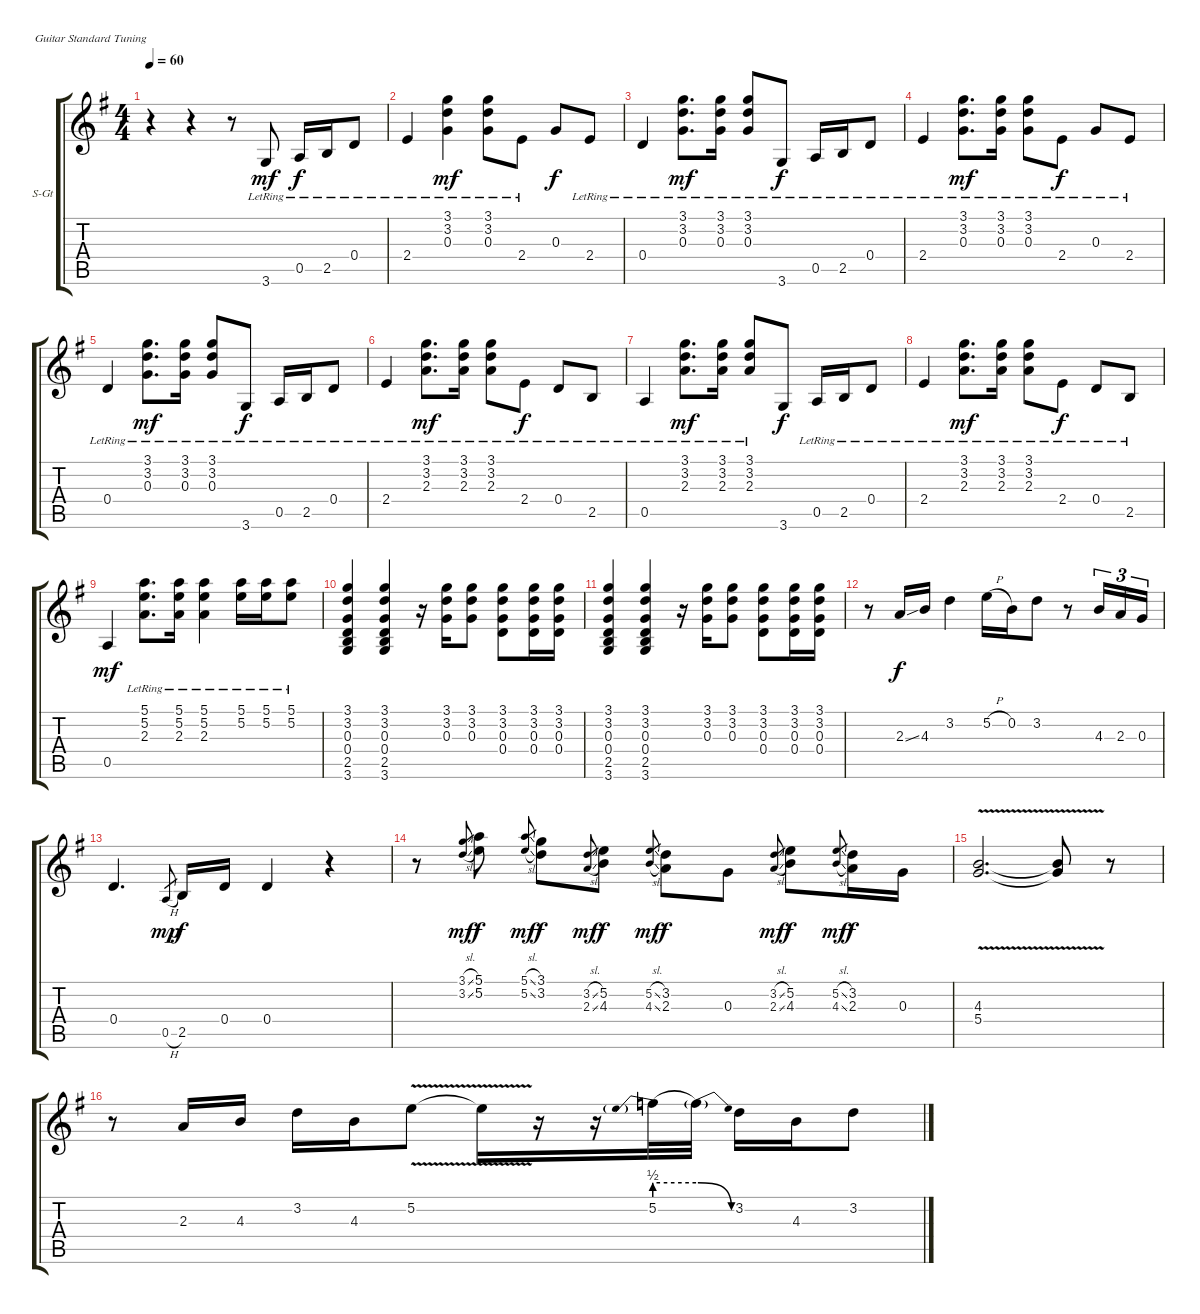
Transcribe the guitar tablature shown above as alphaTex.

\defaultSystemsLayout 4
\bracketExtendMode groupsimilarinstruments
\firstSystemTrackNameOrientation horizontal
\otherSystemsTrackNameOrientation horizontal
\track ("Lead" "S-Gt") {instrument acousticguitarsteel}
\staff {score tabs}
\tuning (E4 B3 G3 D3 A2 E2)
\ts (4 4)
\tempo 60
\clef g2
\ks g
r.4{dy mf instrument acousticguitarsteel} r.4 r.8 3.6{lr}.8 0.5{lr}.16{dy f} 2.5{lr}.16 0.4{lr}.8 |
2.4{lr}.4 (0.3{lr} 3.2{lr} 3.1).4{dy mf} (0.3{lr} 3.2{lr} 3.1).8 2.4{lr}.8 0.3.8{dy f} 2.4{lr}.8 |
0.4{lr}.4 (0.3{lr} 3.2{lr} 3.1{lr}).8{d dy mf} (0.3{lr} 3.2{lr} 3.1{lr}).16 (0.3{lr} 3.2{lr} 3.1{lr}).8 3.6{lr}.8{dy f} 0.5{lr}.16 2.5{lr}.16 0.4{lr}.8 |
2.4{lr}.4 (0.3{lr} 3.2{lr} 3.1{lr}).8{d dy mf} (0.3{lr} 3.2{lr} 3.1{lr}).16 (0.3{lr} 3.2{lr} 3.1{lr}).8 2.4{lr}.8{dy f} 0.3{lr}.8 2.4{lr}.8 |
0.4{lr}.4 (0.3{lr} 3.2{lr} 3.1{lr}).8{d dy mf} (0.3{lr} 3.2{lr} 3.1{lr}).16 (0.3{lr} 3.2{lr} 3.1{lr}).8 3.6{lr}.8{dy f} 0.5{lr}.16 2.5{lr}.16 0.4{lr}.8 |
2.4{lr}.4 (2.3{lr} 3.2{lr} 3.1{lr}).8{d dy mf} (2.3{lr} 3.2{lr} 3.1{lr}).16 (2.3{lr} 3.2{lr} 3.1{lr}).8 2.4{lr}.8{dy f} 0.4{lr}.8 2.5{lr}.8 |
0.5{lr}.4 (2.3{lr} 3.2{lr} 3.1{lr}).8{d dy mf} (2.3{lr} 3.2{lr} 3.1{lr}).16 (2.3{lr} 3.2{lr} 3.1{lr}).8 3.6.8{dy f} 0.5{lr}.16 2.5{lr}.16 0.4{lr}.8 |
2.4{lr}.4 (2.3{lr} 3.2{lr} 3.1{lr}).8{d dy mf} (2.3{lr} 3.2{lr} 3.1{lr}).16 (2.3{lr} 3.2{lr} 3.1{lr}).8 2.4{lr}.8{dy f} 0.4{lr}.8 2.5{lr}.8 |
0.5.4{dy mf} (5.2{lr} 5.1 2.3).8{d} (5.2{lr} 5.1 2.3).16 (5.2{lr} 5.1 2.3).4 (5.2{lr} 5.1).16 (5.2{lr} 5.1).16 (5.2{lr} 5.1).8 |
(3.6 2.5 0.4 0.3 3.2 3.1).4 (3.6 2.5 0.4 0.3 3.2 3.1).4 r.16 (0.3 3.2 3.1).16 (0.3 3.2 3.1).8 (0.3 3.2 3.1 0.4).8 (0.3 3.2 3.1 0.4).16 (0.3 3.2 3.1 0.4).16 |
(3.6 2.5 0.4 0.3 3.2 3.1).4 (3.6 2.5 0.4 0.3 3.2 3.1).4 r.16 (0.3 3.2 3.1).16 (0.3 3.2 3.1).8 (0.3 3.2 3.1 0.4).8 (0.3 3.2 3.1 0.4).16 (0.3 3.2 3.1 0.4).16 |
r.8 2.3{ss}.16{dy f} 4.3.16 3.2.4 5.2{h}.16 0.2.16 3.2.8 r.8 4.3.16{tu (3 2)} 2.3.16{tu (3 2)} 0.3.16{tu (3 2)} |
0.4.4{d} 0.5{h}.8{gr dy mp} 2.5.16{dy f} 0.4.16 0.4.4 r.4 |
r.8 (3.1{sl} 3.2{sl}).8{gr dy mf} (5.1 5.2).8{dy f} (5.1{sl} 5.2{sl}).8{gr dy mf} (3.1 3.2).8{dy f} (3.2{sl} 2.3{sl}).8{gr dy mf} (5.2 4.3).8{dy f} (5.2{sl} 4.3{sl}).8{gr dy mf} (3.2 2.3).8{dy f} 0.3.8 (3.2{sl} 2.3{sl}).8{gr dy mf} (5.2 4.3).8{dy f} (5.2{sl} 4.3{sl}).8{gr dy mf} (3.2 2.3).16{dy f} 0.3.16 |
(4.3{v} 5.4{v}).2{d} (4.3{v t} 5.4{v t}).8 r.8 |
r.8 2.3.16 4.3.16 3.2.16 4.3.16 5.2{v}.8 5.2{v t}.16 r.16 r.16 5.2{be (prebend 0 2 60 2)}.32 5.2{be (release 0 2 60 0) t}.32 3.2.16 4.3.16 3.2.8
